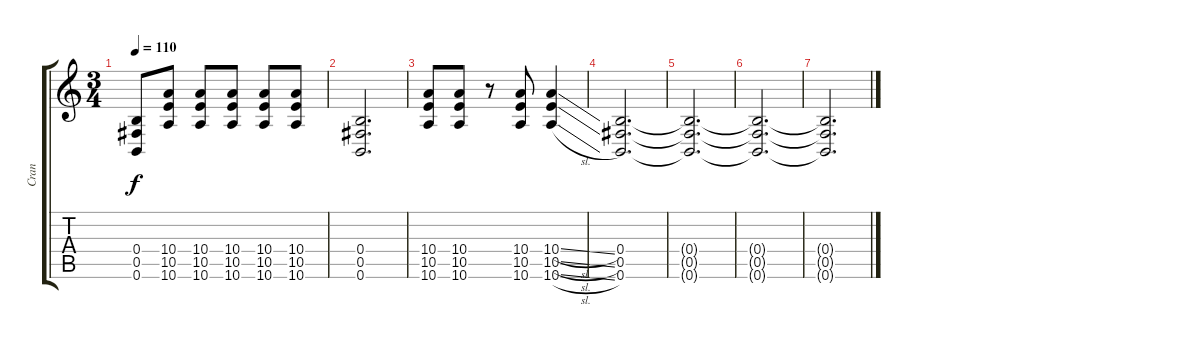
\track ("Cran" "Cran") {instrument distortionguitar}
\staff {score tabs}
\tuning (Db4 Ab3 E3 B2 Gb2 B1) {hide}
\ts (3 4)
\tempo 110
\clef g2
\ks c
(0.4{t} 0.5{t} 0.6{t}).8{dy f} (10.4 10.5 10.6).8 (10.4 10.5 10.6).8 (10.4 10.5 10.6).8 (10.4 10.5 10.6).8 (10.4 10.5 10.6).8 |
(0.4 0.5 0.6).2{d} |
(10.4 10.5 10.6).8 (10.4 10.5 10.6).8 r.8 (10.4 10.5 10.6).8 (10.4{sl} 10.5{sl} 10.6{sl}).4 |
(0.4 0.5 0.6).2{d volume 0} |
(0.4{t} 0.5{t} 0.6{t}).2{d} |
(0.4{t} 0.5{t} 0.6{t}).2{d} |
(0.4{t} 0.5{t} 0.6{t}).2{d}
